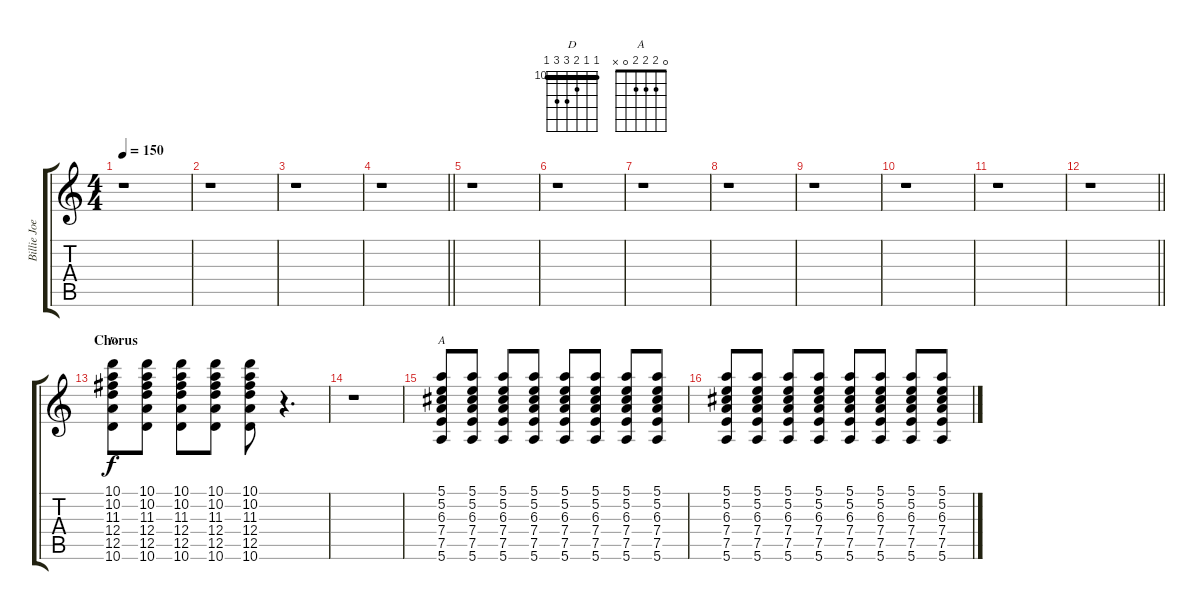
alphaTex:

\track ("Billie Joe Armstrong (Distortion Guitar)" "Billie Joe") {instrument overdrivenguitar}
\staff {score tabs}
\tuning (E4 B3 G3 D3 A2 E2) {hide}
\chord ("D" 10 10 11 12 12 10) {firstfret 10 barre 10}
\chord ("A" 0 2 2 2 0 x)
\ts (4 4)
\tempo 150
\clef g2
\ks c
r.1{dy f} |
r.1 |
r.1 |
\barLineRight lightlight
r.1 |
r.1 |
r.1 |
r.1 |
r.1 |
r.1 |
r.1 |
r.1 |
\barLineRight lightlight
r.1 |
\section ("" "Chorus")
(10.1 10.2 11.3 12.4 12.5 10.6).8{ch "D"} (10.1 10.2 11.3 12.4 12.5 10.6).8 (10.1 10.2 11.3 12.4 12.5 10.6).8 (10.1 10.2 11.3 12.4 12.5 10.6).8 (10.1 10.2 11.3 12.4 12.5 10.6).8 r.4{d} |
r.1 |
(5.1 5.2 6.3 7.4 7.5 5.6).8{ch "A"} (5.1 5.2 6.3 7.4 7.5 5.6).8 (5.1 5.2 6.3 7.4 7.5 5.6).8 (5.1 5.2 6.3 7.4 7.5 5.6).8 (5.1 5.2 6.3 7.4 7.5 5.6).8 (5.1 5.2 6.3 7.4 7.5 5.6).8 (5.1 5.2 6.3 7.4 7.5 5.6).8 (5.1 5.2 6.3 7.4 7.5 5.6).8 |
(5.1 5.2 6.3 7.4 7.5 5.6).8 (5.1 5.2 6.3 7.4 7.5 5.6).8 (5.1 5.2 6.3 7.4 7.5 5.6).8 (5.1 5.2 6.3 7.4 7.5 5.6).8 (5.1 5.2 6.3 7.4 7.5 5.6).8 (5.1 5.2 6.3 7.4 7.5 5.6).8 (5.1 5.2 6.3 7.4 7.5 5.6).8 (5.1 5.2 6.3 7.4 7.5 5.6).8
